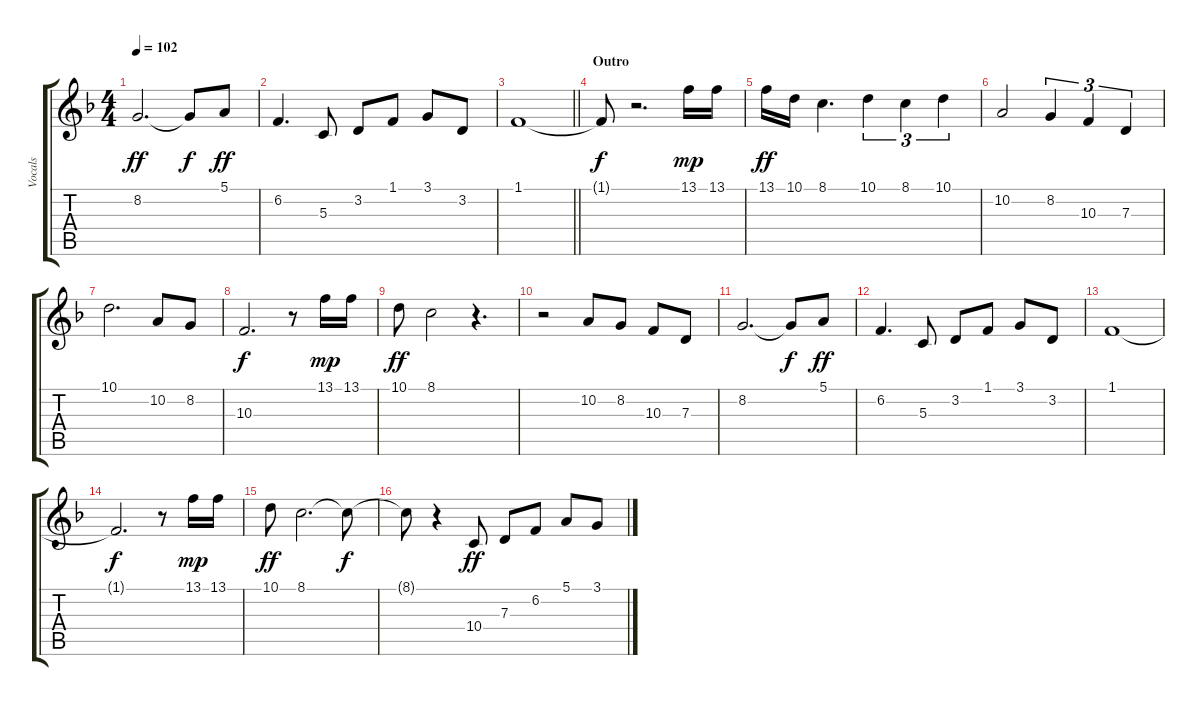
\track ("Vocals" "Vocals") {instrument lead2sawtooth}
\staff {score tabs}
\tuning (E4 B3 G3 D3 A2 E2) {hide}
\ts (4 4)
\tempo 102
\clef g2
\ks f
8.2.2{d dy ff} 8.2{t}.8{dy f} 5.1.8{dy ff} |
6.2.4{d} 5.3.8 3.2.8 1.1.8 3.1.8 3.2.8 |
\barLineRight lightlight
1.1.1 |
\section ("" "Outro")
1.1{t}.8{dy f} r.2{d} 13.1.16{dy mp} 13.1.16 |
13.1.16{dy ff} 10.1.16 8.1.4{d} 10.1.4{tu (3 2)} 8.1.4{tu (3 2)} 10.1.4{tu (3 2)} |
10.2.2 8.2.4{tu (3 2)} 10.3.4{tu (3 2)} 7.3.4{tu (3 2)} |
10.1.2{d} 10.2.8 8.2.8 |
10.3.2{d dy f} r.8 13.1.16{dy mp} 13.1.16 |
10.1.8{dy ff} 8.1.2 r.4{d} |
r.2 10.2.8 8.2.8 10.3.8 7.3.8 |
8.2.2{d} 8.2{t}.8{dy f} 5.1.8{dy ff} |
6.2.4{d} 5.3.8 3.2.8 1.1.8 3.1.8 3.2.8 |
1.1.1 |
1.1{t}.2{d dy f} r.8 13.1.16{dy mp} 13.1.16 |
10.1.8{dy ff} 8.1.2{d} 8.1{t}.8{dy f} |
8.1{t}.8 r.4 10.4.8{dy ff} 7.3.8 6.2.8 5.1.8 3.1.8
